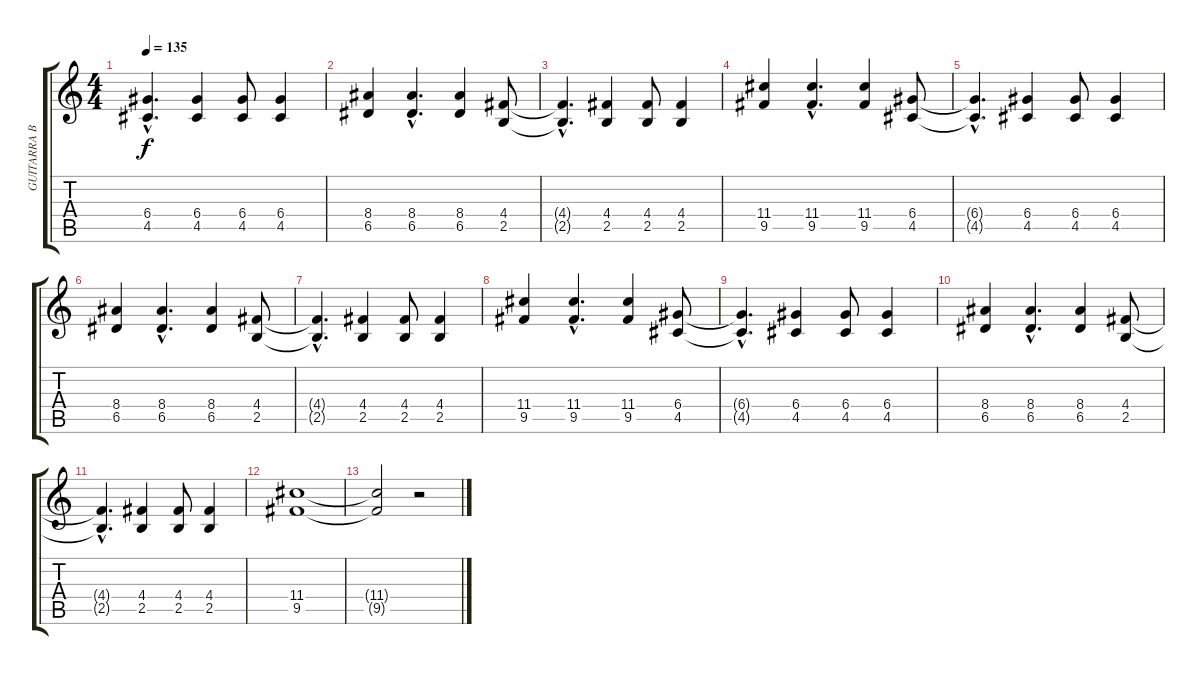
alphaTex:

\track ("GUITARRA BASE" "GUITARRA B") {instrument distortionguitar}
\staff {score tabs}
\tuning (E4 B3 G3 D3 A2 E2) {hide}
\ts (4 4)
\tempo 135
\clef g2
\ks c
(6.4{hac t} 4.5{hac t}).4{d dy f} (6.4 4.5).4 (6.4 4.5).8 (6.4 4.5).4 |
(8.4 6.5).4 (8.4{hac} 6.5{hac}).4{d} (8.4 6.5).4 (4.4 2.5).8 |
(4.4{hac t} 2.5{hac t}).4{d} (4.4 2.5).4 (4.4 2.5).8 (4.4 2.5).4 |
(11.4 9.5).4 (11.4{hac} 9.5{hac}).4{d} (11.4 9.5).4 (6.4 4.5).8 |
(6.4{hac t} 4.5{hac t}).4{d} (6.4 4.5).4 (6.4 4.5).8 (6.4 4.5).4 |
(8.4 6.5).4 (8.4{hac} 6.5{hac}).4{d} (8.4 6.5).4 (4.4 2.5).8 |
(4.4{hac t} 2.5{hac t}).4{d} (4.4 2.5).4 (4.4 2.5).8 (4.4 2.5).4 |
(11.4 9.5).4 (11.4{hac} 9.5{hac}).4{d} (11.4 9.5).4 (6.4 4.5).8 |
(6.4{hac t} 4.5{hac t}).4{d} (6.4 4.5).4 (6.4 4.5).8 (6.4 4.5).4 |
(8.4 6.5).4 (8.4{hac} 6.5{hac}).4{d} (8.4 6.5).4 (4.4 2.5).8 |
(4.4{hac t} 2.5{hac t}).4{d} (4.4 2.5).4 (4.4 2.5).8 (4.4 2.5).4 |
(11.4 9.5).1 |
(11.4{t} 9.5{t}).2 r.2
